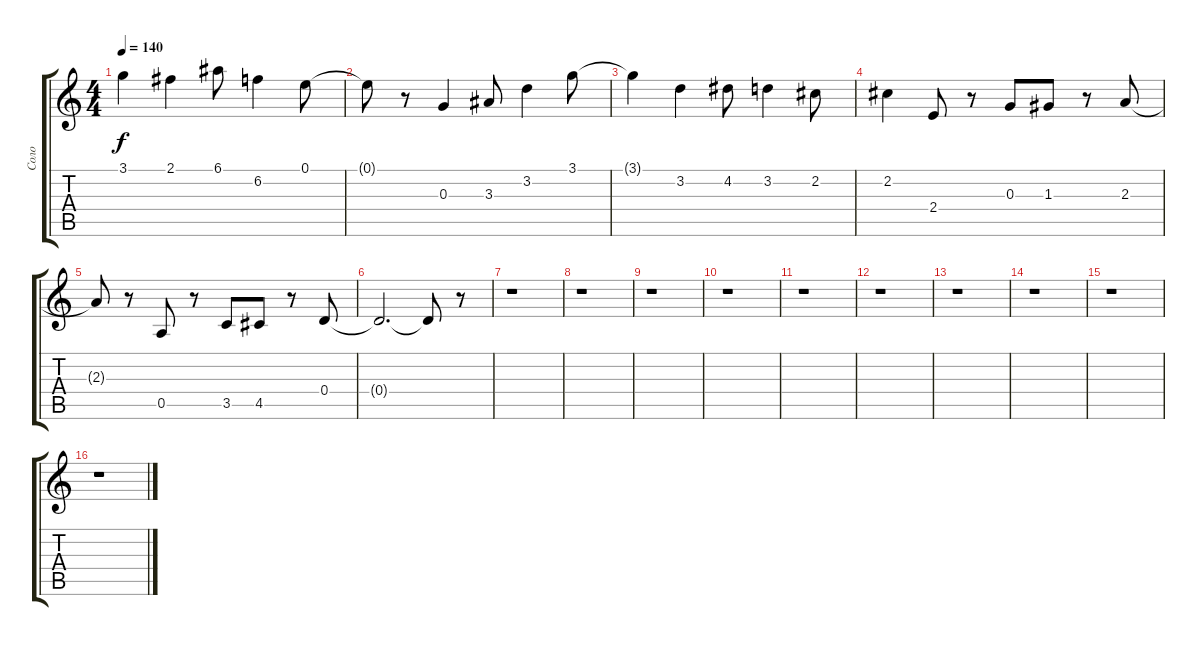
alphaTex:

\track ("Соло" "Соло") {instrument overdrivenguitar}
\staff {score tabs}
\tuning (E4 B3 G3 D3 A2 E2) {hide}
\ts (4 4)
\tempo 140
\clef g2
\ks c
3.1{t}.4{dy f} 2.1.4 6.1.8 6.2.4 0.1.8 |
0.1{t}.8 r.8 0.3.4 3.3.8 3.2.4 3.1.8 |
3.1{t}.4 3.2.4 4.2.8 3.2.4 2.2.8 |
2.2.4 2.4.8 r.8 0.3.8 1.3.8 r.8 2.3.8 |
2.3{t}.8 r.8 0.5.8 r.8 3.5.8 4.5.8 r.8 0.4.8 |
0.4{t}.2{d} 0.4{t}.8 r.8 |
r.1 |
r.1 |
r.1 |
r.1 |
r.1 |
r.1 |
r.1 |
r.1 |
r.1 |
r.1
